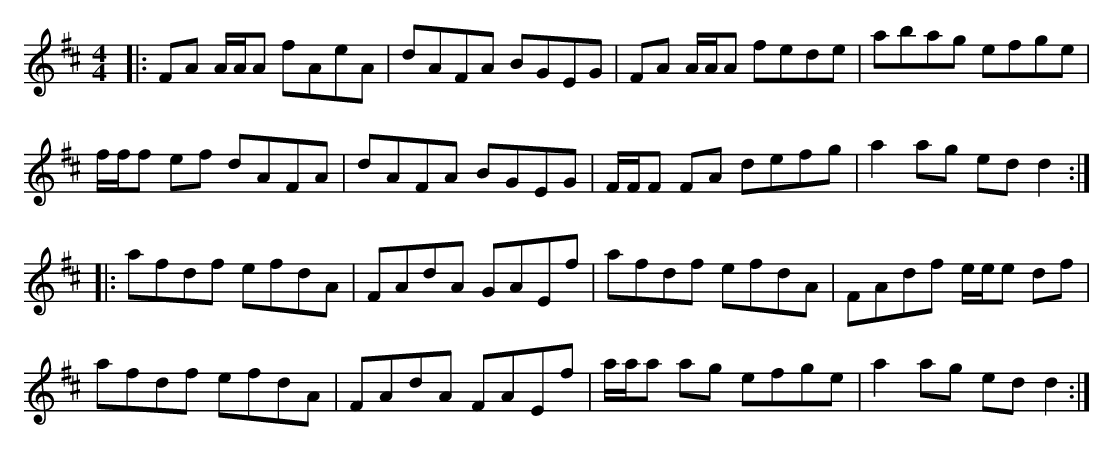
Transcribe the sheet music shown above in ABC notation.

X:1
M:4/4
K:D
|:FA A/A/A fAeA|dAFA BGEG| FA A/A/A fede|abag efge|
f/f/f ef dAFA|dAFA BGEG | F/F/F FA defg| a2 ag edd2 :|
|:afdf efdA|FAdA GAEf|afdf efdA|FAdf e/e/e df|
afdf efdA| FAdA FAEf| a/a/a ag efge| a2 ag edd2 :|
